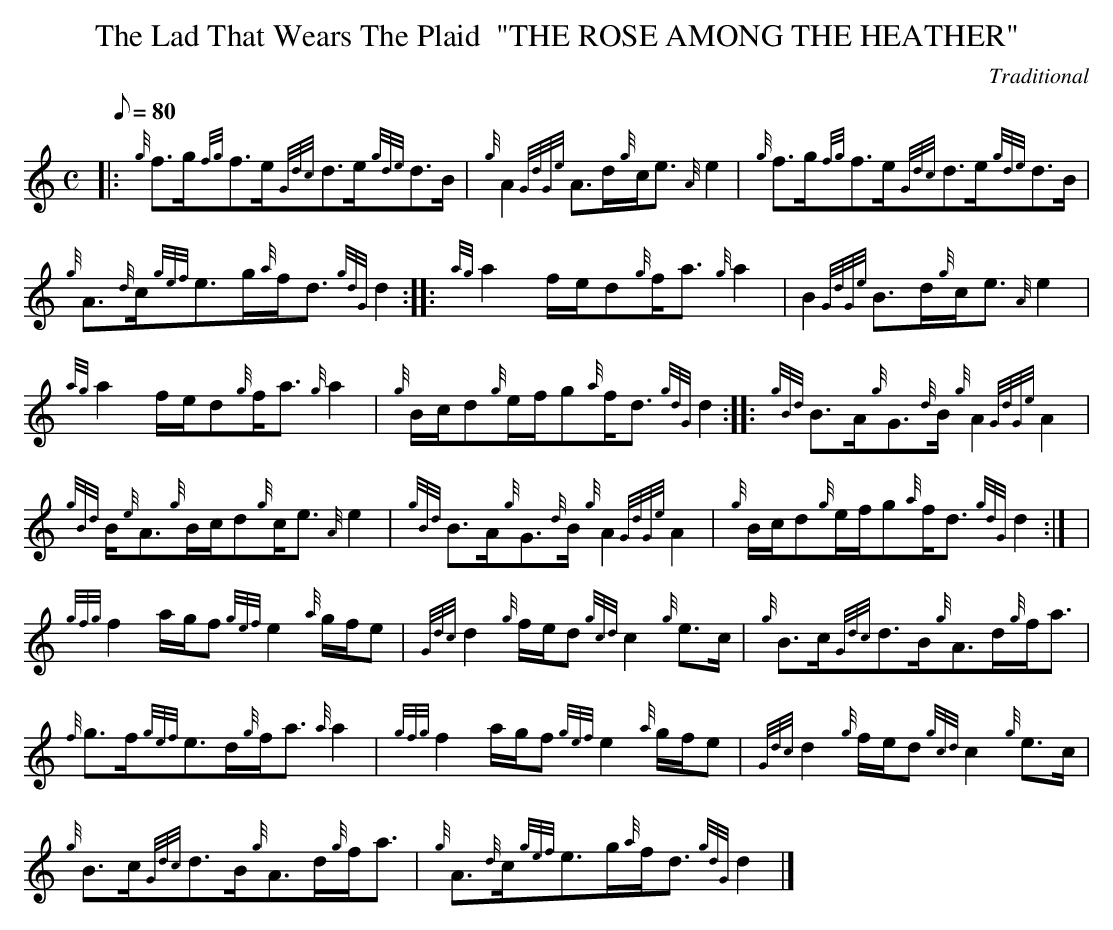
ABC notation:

X:1
T:The Lad That Wears The Plaid  "THE ROSE AMONG THE HEATHER"
M:C
L:1/8
Q:80
C:Traditional
K:HP
|: {g}f3/2g/2{fg}f3/2e/2{Gdc}d3/2e/2{gde}d3/2B/2 | \
{g}A2{GdGe}A3/2d/2{g}c/2e3/2{A}e2 | \
{g}f3/2g/2{fg}f3/2e/2{Gdc}d3/2e/2{gde}d3/2B/2 |
{g}A3/2{d}c/2{gef}e3/2g/2{a}f/2d3/2{gdG}d2 :: \
{ag}a2f/2e/2d{g}f/2a3/2{g}a2 | \
B2{GdGe}B3/2d/2{g}c/2e3/2{A}e2 |
{ag}a2f/2e/2d{g}f/2a3/2{g}a2 | \
{g}B/2c/2d{g}e/2f/2g{a}f/2d3/2{gdG}d2 :: \
{gBd}B3/2A/2{g}G3/2{d}B/2{g}A2{GdGe}A2 |
{gBd}B/2{e}A3/2{g}B/2c/2d{g}c/2e3/2{A}e2 | \
{gBd}B3/2A/2{g}G3/2{d}B/2{g}A2{GdGe}A2 | \
{g}B/2c/2d{g}e/2f/2g{a}f/2d3/2{gdG}d2:| [ |
{gfg}f2a/2g/2f{gef}e2{a}g/2f/2e | \
{Gdc}d2{g}f/2e/2d{gcd}c2{g}e3/2c/2 | \
{g}B3/2c/2{Gdc}d3/2B/2{g}A3/2d/2{g}f/2a3/2 |
{f}g3/2f/2{gef}e3/2d/2{g}f/2a3/2{a}a2 | \
{gfg}f2a/2g/2f{gef}e2{a}g/2f/2e | \
{Gdc}d2{g}f/2e/2d{gcd}c2{g}e3/2c/2 |
{g}B3/2c/2{Gdc}d3/2B/2{g}A3/2d/2{g}f/2a3/2 | \
{g}A3/2{d}c/2{gef}e3/2g/2{a}f/2d3/2{gdG}d2|]
